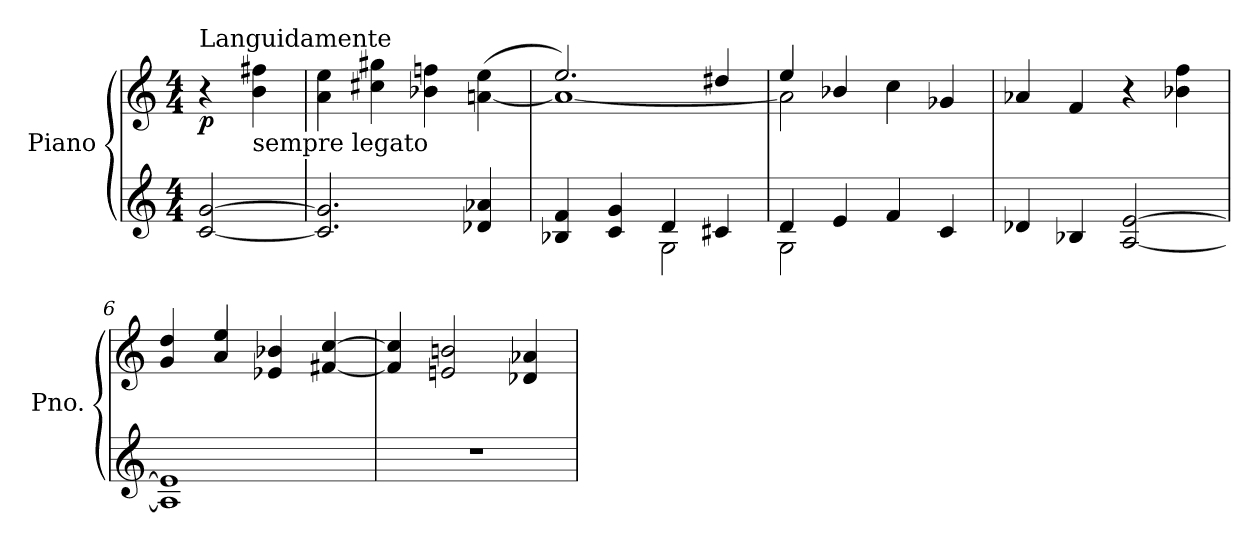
**kern	**kern	**dynam
*part1	*part1	*part1
*staff2	*staff1	*staff1/2
*I"Piano	*	*
*I'Pno.	*	*
*clefG2	*clefG2	*
*k[]	*k[]	*
*M4/4	*M4/4	*
*MM96	*MM96	*
=1	=1	=1
!	!LO:TX:a:t=Languidamente	!
!	!	!LO:DY:b
[2c/ [2g/	4r	p
!	!LO:TX:b:t=sempre legato	!
.	4b\ 4ff#X\	.
=2	=2	=2
2.c/] 2.g/]	4a\ 4ee\	.
.	4cc#X\ 4gg#X\	.
.	4b-X\ 4ffn\	.
4d-X/ 4a-X/	([4an\ 4ee\	.
=3	=3	=3
*^	*^	*
4B-X/ 4f/	2ryy	2.ee/)	1a_	.
4c/ 4g/	.	.	.	.
4d/	2G\	.	.	.
4c#X/	.	4dd#X/	.	.
=4	=4	=4	=4	=4
4d/	2G\	4ee/	2a\]	.
4e/	.	4b-X/	.	.
4f/	2ryy	4cc\	2ryy	.
4c/	.	4g-X/	.	.
*v	*v	*	*	*
*	*v	*v	*
!!LO:LB:g=z
=5	=5	=5
4d-X/	4a-X/	.
4B-X/	4f/	.
[2A/ [2e/	4r	.
.	4b-X\ 4ff\	.
=6	=6	=6
1A] 1e]	4g/ 4dd/	.
.	4a/ 4ee/	.
.	4e-X/ 4b-X/	.
.	[4f#X/ [4cc/	.
=7	=7	=7
1r	4f#/] 4cc/]	.
.	2en/ 2bn/	.
.	4d-X/ 4a-X/	.
=	=	=
*-	*-	*-
